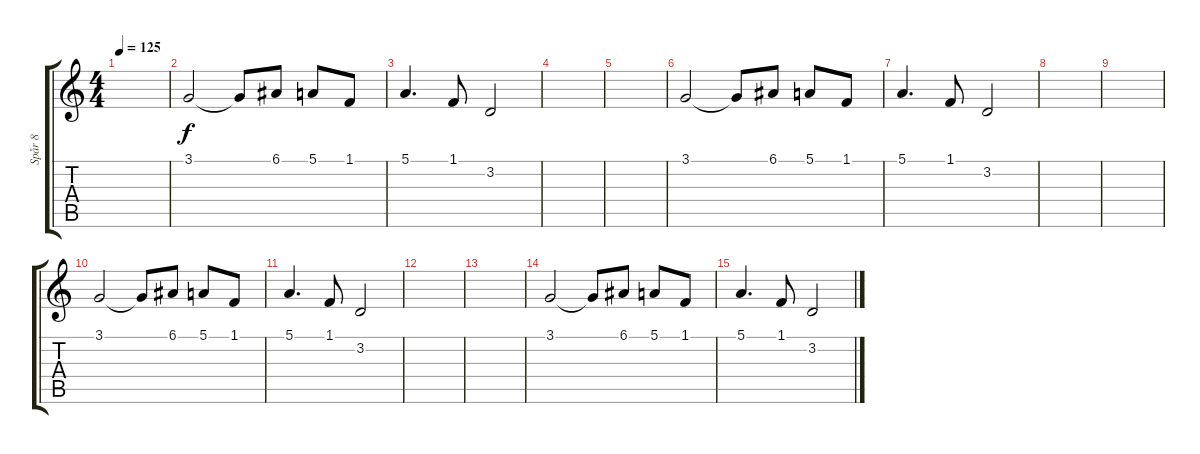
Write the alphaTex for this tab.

\track ("Spår 8" "Spår 8") {instrument lead6voice}
\staff {score tabs}
\tuning (E4 B3 G3 D3 A2 E2) {hide}
\ts (4 4)
\tempo 125
\clef g2
\ks c
|
3.1.2 3.1{t}.8 6.1.8 5.1.8 1.1.8 |
5.1.4{d} 1.1.8 3.2.2 |
|
|
3.1.2 3.1{t}.8 6.1.8 5.1.8 1.1.8 |
5.1.4{d} 1.1.8 3.2.2 |
|
|
3.1.2 3.1{t}.8 6.1.8 5.1.8 1.1.8 |
5.1.4{d} 1.1.8 3.2.2 |
|
|
3.1.2 3.1{t}.8 6.1.8 5.1.8 1.1.8 |
5.1.4{d} 1.1.8 3.2.2
